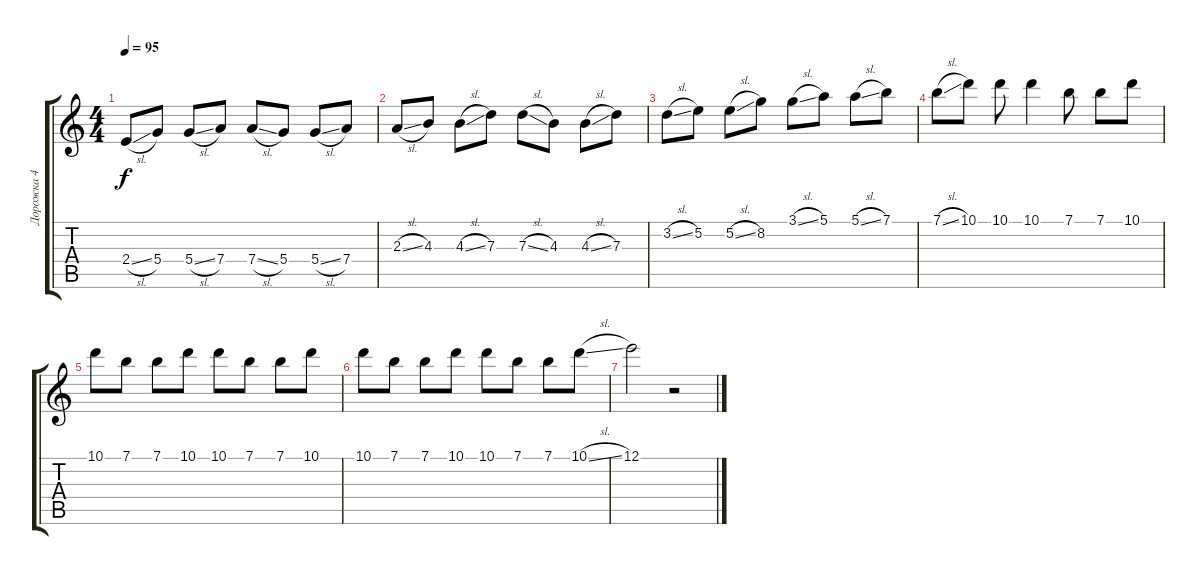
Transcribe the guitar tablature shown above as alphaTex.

\track ("Дорожка 4" "Дорожка 4") {instrument overdrivenguitar}
\staff {score tabs}
\tuning (E4 B3 G3 D3 A2 E2) {hide}
\ts (4 4)
\tempo 95
\clef g2
\ks c
2.4{sl}.8{dy f} 5.4.8 5.4{sl}.8 7.4.8 7.4{sl}.8 5.4.8 5.4{sl}.8 7.4.8 |
2.3{sl}.8 4.3.8 4.3{sl}.8 7.3.8 7.3{sl}.8 4.3.8 4.3{sl}.8 7.3.8 |
3.2{sl}.8 5.2.8 5.2{sl}.8 8.2.8 3.1{sl}.8 5.1.8 5.1{sl}.8 7.1.8 |
7.1{sl}.8 10.1.8 10.1.8 10.1.4 7.1.8 7.1.8 10.1.8 |
10.1.8 7.1.8 7.1.8 10.1.8 10.1.8 7.1.8 7.1.8 10.1.8 |
10.1.8 7.1.8 7.1.8 10.1.8 10.1.8 7.1.8 7.1.8 10.1{sl}.8 |
12.1.2 r.2
